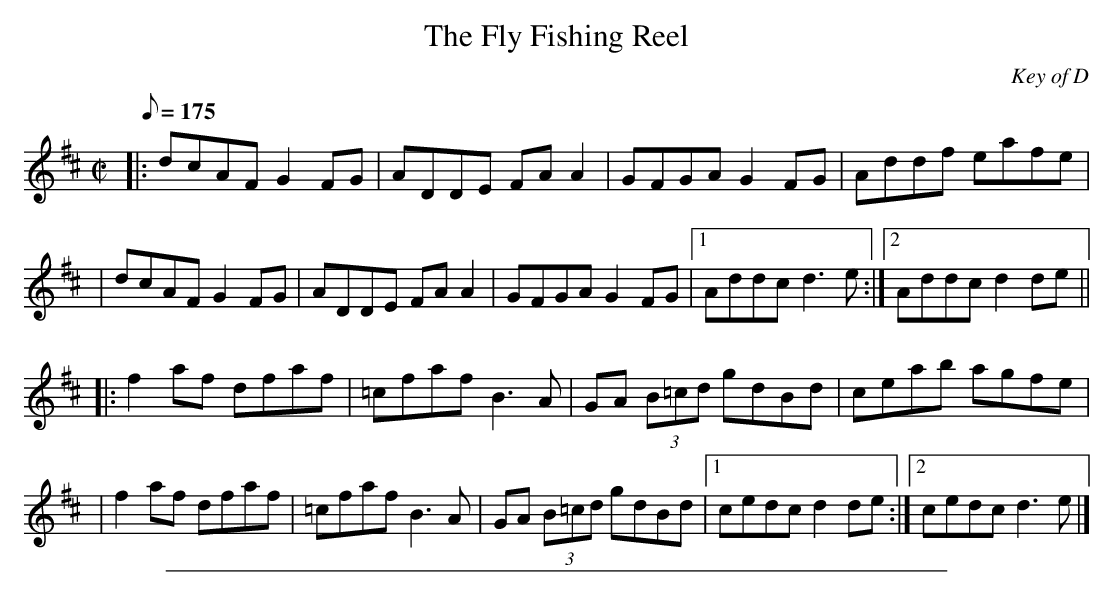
X:1
T: Fly Fishing Reel, The
M:C|
L:1/8
Q:175
C:Key of D
K:D
|: dcAF G2FG | ADDE FAA2 | GFGA G2FG | Addf eafe |
|  dcAF G2FG | ADDE FAA2 | GFGA G2FG |1 Addc d3e :|2 Addc d2de ||
|: f2af dfaf | =cfaf B3A | GA (3B=cd gdBd | ceab agfe |
|  f2af dfaf | =cfaf B3A | GA (3B=cd gdBd |1 cedc d2de :|2 cedc d3e |]
